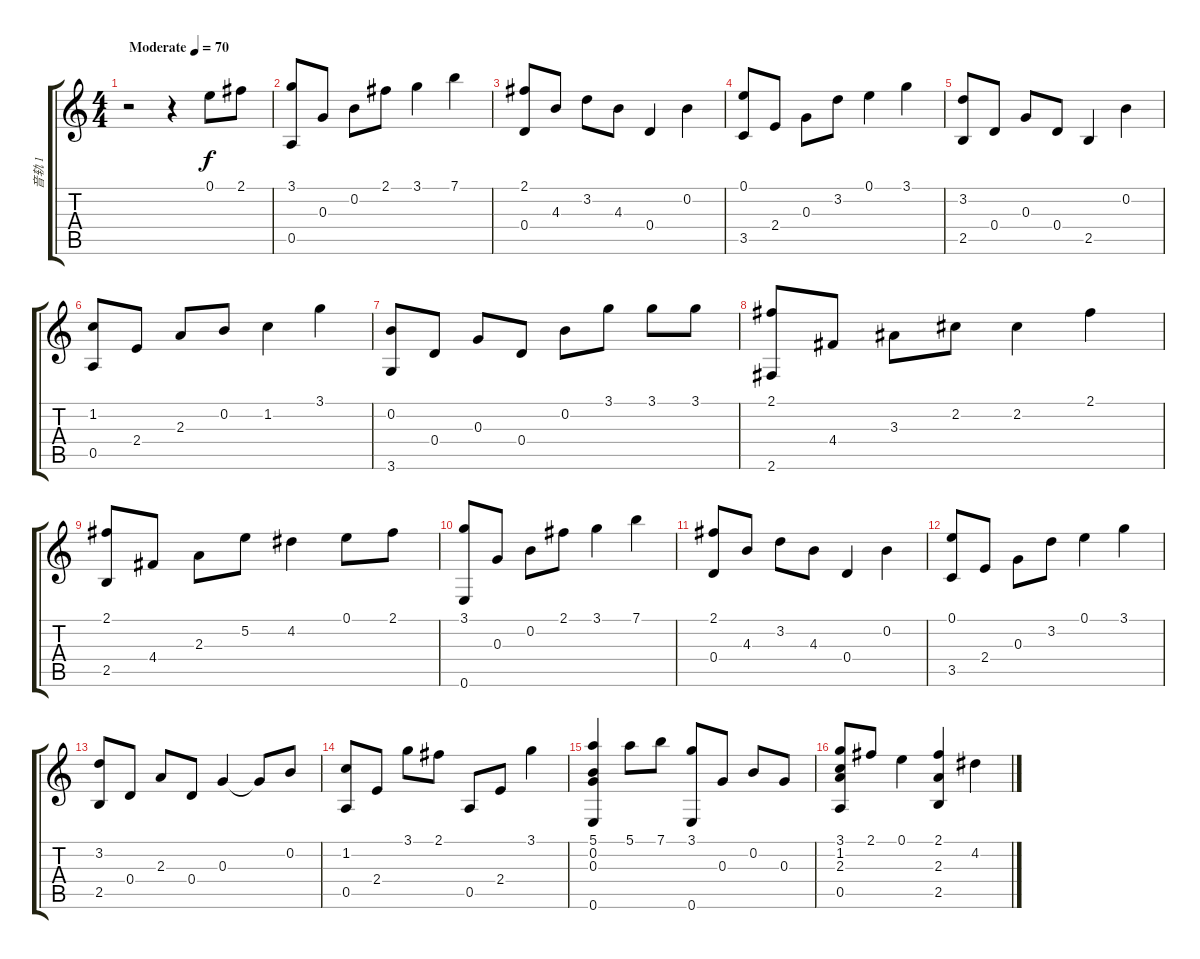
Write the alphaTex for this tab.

\track ("音轨 1" "音轨 1") {instrument acousticguitarsteel}
\staff {score tabs}
\tuning (E4 B3 G3 D3 A2 E2) {hide}
\ts (4 4)
\tempo (70 "Moderate")
\clef g2
\ks c
r.2{dy f instrument acousticguitarsteel} r.4 0.1.8 2.1.8 |
(3.1 0.5).8 0.3.8 0.2.8 2.1.8 3.1.4 7.1.4 |
(2.1 0.4).8 4.3.8 3.2.8 4.3.8 0.4.4 0.2.4{txt ""} |
(0.1 3.5).8 2.4.8 0.3.8 3.2.8 0.1.4 3.1.4 |
(3.2 2.5).8 0.4.8 0.3.8 0.4.8 2.5.4 0.2.4 |
(1.2 0.5).8 2.4.8 2.3.8 0.2.8 1.2.4 3.1.4 |
(0.2 3.6).8 0.4.8 0.3.8 0.4.8 0.2.8 3.1.8 3.1.8 3.1.8 |
(2.1 2.6).8 4.4.8 3.3.8 2.2.8 2.2.4 2.1.4 |
(2.1 2.5).8 4.4.8 2.3.8 5.2.8 4.2.4 0.1.8 2.1.8 |
(3.1 0.6).8 0.3.8 0.2.8 2.1.8 3.1.4 7.1.4 |
(2.1 0.4).8 4.3.8 3.2.8 4.3.8 0.4.4 0.2.4 |
(0.1 3.5).8 2.4.8 0.3.8 3.2.8 0.1.4 3.1.4 |
(3.2 2.5).8 0.4.8 2.3.8 0.4.8 0.3.4 0.3{t}.8 0.2.8 |
(1.2 0.5).8 2.4.8 3.1.8 2.1.8 0.5.8 2.4.8 3.1.4 |
(5.1 0.2 0.3 0.6).4 5.1.8 7.1.8 (3.1 0.6).8 0.3.8 0.2.8 0.3.8 |
(3.1 1.2 2.3 0.5).8 2.1.8 0.1.4 (2.1 2.3 2.5).4 4.2.4
